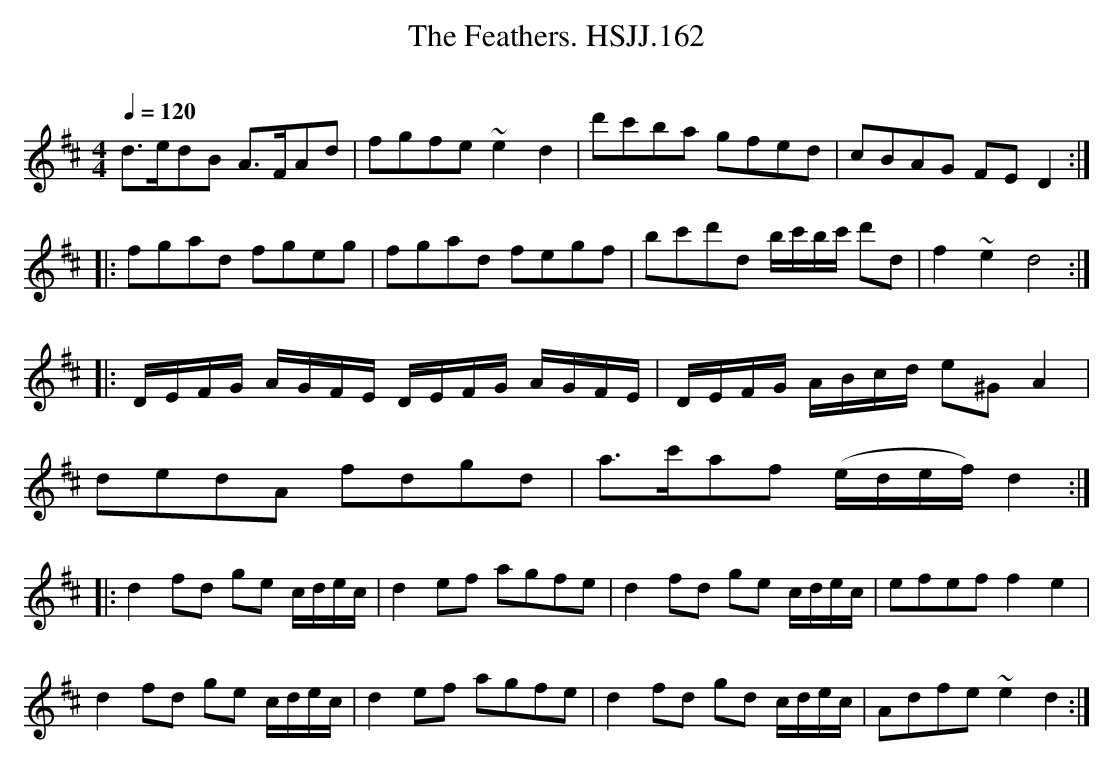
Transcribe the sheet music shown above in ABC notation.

X:1
T:Feathers. HSJJ.162, The
M:4/4
L:1/8
Q:1/4=120
O:
K:D
d>edB A>FAd|fgfe~e2d2|d'c'ba gfed|cBAG FED2:|
|:fgad fgeg|fgad fegf|bc'd'd b/c'/b/c'/ d'd|f2~e2d4:|
|:D/E/F/G/ A/G/F/E/ D/E/F/G/ A/G/F/E/|D/E/F/G/ A/B/c/d/ e^GA2|
dedA fdgd|a>c'af (e/d/e/f/) d2:|
|:d2fd ge c/d/e/c/|d2ef agfe|d2fd ge c/d/e/c/|efeff2e2|
d2fd ge c/d/e/c/|d2ef agfe|d2fd gd c/d/e/c/|Adfe~e2d2:|
